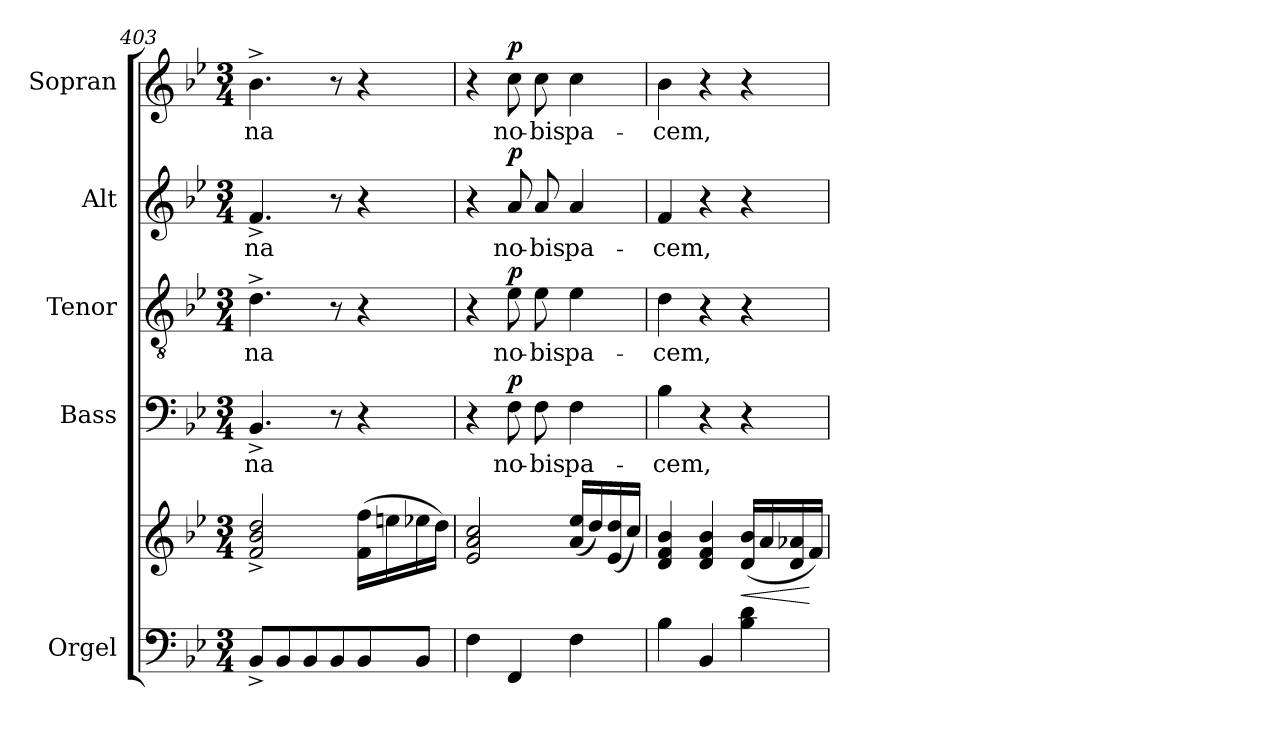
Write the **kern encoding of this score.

**kern	**kern	**dynam	**kern	**text	**dynam	**kern	**text	**dynam	**kern	**text	**dynam	**kern	**text	**dynam
*part5	*part5	*part5	*part4	*part4	*part4	*part3	*part3	*part3	*part2	*part2	*part2	*part1	*part1	*part1
*staff6	*staff5	*staff5/6	*staff4	*staff4	*staff4	*staff3	*staff3	*staff3	*staff2	*staff2	*staff2	*staff1	*staff1	*staff1
*I"Orgel	*	*	*I"Bass	*	*	*I"Tenor	*	*	*I"Alt	*	*	*I"Sopran	*	*
*I'Org.	*	*	*I'B.	*	*	*I'T.	*	*	*I'A.	*	*	*I'S.	*	*
*clefF4	*clefG2	*	*clefF4	*	*	*clefGv2	*	*	*clefG2	*	*	*clefG2	*	*
*k[b-e-]	*k[b-e-]	*	*k[b-e-]	*	*	*k[b-e-]	*	*	*k[b-e-]	*	*	*k[b-e-]	*	*
*B-:	*B-:	*	*B-:	*	*	*B-:	*	*	*B-:	*	*	*B-:	*	*
*M3/4	*M3/4	*	*M3/4	*	*	*M3/4	*	*	*M3/4	*	*	*M3/4	*	*
=403	=403	=403	=403	=403	=403	=403	=403	=403	=403	=403	=403	=403	=403	=403
!	!	!	!	!LO:LY:b	!	!	!LO:LY:b	!	!	!LO:LY:b	!	!	!LO:LY:b	!
8BB-^</L	2f/^< 2b-/^< 2dd/^<	.	4.BB-^>/	-na	.	4.d^>\	-na	.	4.f^>/	-na	.	4.b-^>\	-na	.
8BB-/	.	.	.	.	.	.	.	.	.	.	.	.	.	.
8BB-/	.	.	.	.	.	.	.	.	.	.	.	.	.	.
8BB-/	.	.	8r	.	.	8r	.	.	8r	.	.	8r	.	.
8BB-/	(>16f\ 16ff\LL	.	4r	.	.	4r	.	.	4r	.	.	4r	.	.
.	16een\	.	.	.	.	.	.	.	.	.	.	.	.	.
8BB-/J	16ee-X\	.	.	.	.	.	.	.	.	.	.	.	.	.
.	16dd\JJ)	.	.	.	.	.	.	.	.	.	.	.	.	.
!!LO:LB:g=z
=404	=404	=404	=404	=404	=404	=404	=404	=404	=404	=404	=404	=404	=404	=404
4F\	2e-/ 2a/ 2cc/	.	4r	.	.	4r	.	.	4r	.	.	4r	.	.
!	!	!	!	!LO:LY:b	!LO:DY:a	!	!LO:LY:b	!LO:DY:a	!	!LO:LY:b	!LO:DY:a	!	!LO:LY:b	!LO:DY:a
4FF/	.	.	8F\	no-	p	8e-\	no-	p	8a/	no-	p	8cc\	no-	p
!	!	!	!	!LO:LY:b	!	!	!LO:LY:b	!	!	!LO:LY:b	!	!	!LO:LY:b	!
.	.	.	8F\	-bis	.	8e-\	-bis	.	8a/	-bis	.	8cc\	-bis	.
!	!	!	!	!LO:LY:b	!	!	!LO:LY:b	!	!	!LO:LY:b	!	!	!LO:LY:b	!
4F\	(<16a/ 16ee-/LL	.	4F\	pa-	.	4e-\	pa-	.	4a/	pa-	.	4cc\	pa-	.
.	16dd/)	.	.	.	.	.	.	.	.	.	.	.	.	.
.	(<16e-/ 16dd/	.	.	.	.	.	.	.	.	.	.	.	.	.
.	16cc/JJ)	.	.	.	.	.	.	.	.	.	.	.	.	.
=405	=405	=405	=405	=405	=405	=405	=405	=405	=405	=405	=405	=405	=405	=405
!	!	!	!	!LO:LY:b	!	!	!LO:LY:b	!	!	!LO:LY:b	!	!	!LO:LY:b	!
4B-\	4d/ 4f/ 4b-/	.	4B-\	-cem,	.	4d\	-cem,	.	4f/	-cem,	.	4b-\	-cem,	.
4BB-/	4d/ 4f/ 4b-/	.	4r	.	.	4r	.	.	4r	.	.	4r	.	.
!	!	!LO:HP:b	!	!	!	!	!	!	!	!	!	!	!	!
4B-\ 4d\	(<16d/ 16b-/LL	<	4r	.	.	4r	.	.	4r	.	.	4r	.	.
.	16a/	.	.	.	.	.	.	.	.	.	.	.	.	.
.	16d/ 16a-X/	.	.	.	.	.	.	.	.	.	.	.	.	.
.	16f/JJ)	[	.	.	.	.	.	.	.	.	.	.	.	.
=	=	=	=	=	=	=	=	=	=	=	=	=	=	=
*-	*-	*-	*-	*-	*-	*-	*-	*-	*-	*-	*-	*-	*-	*-
